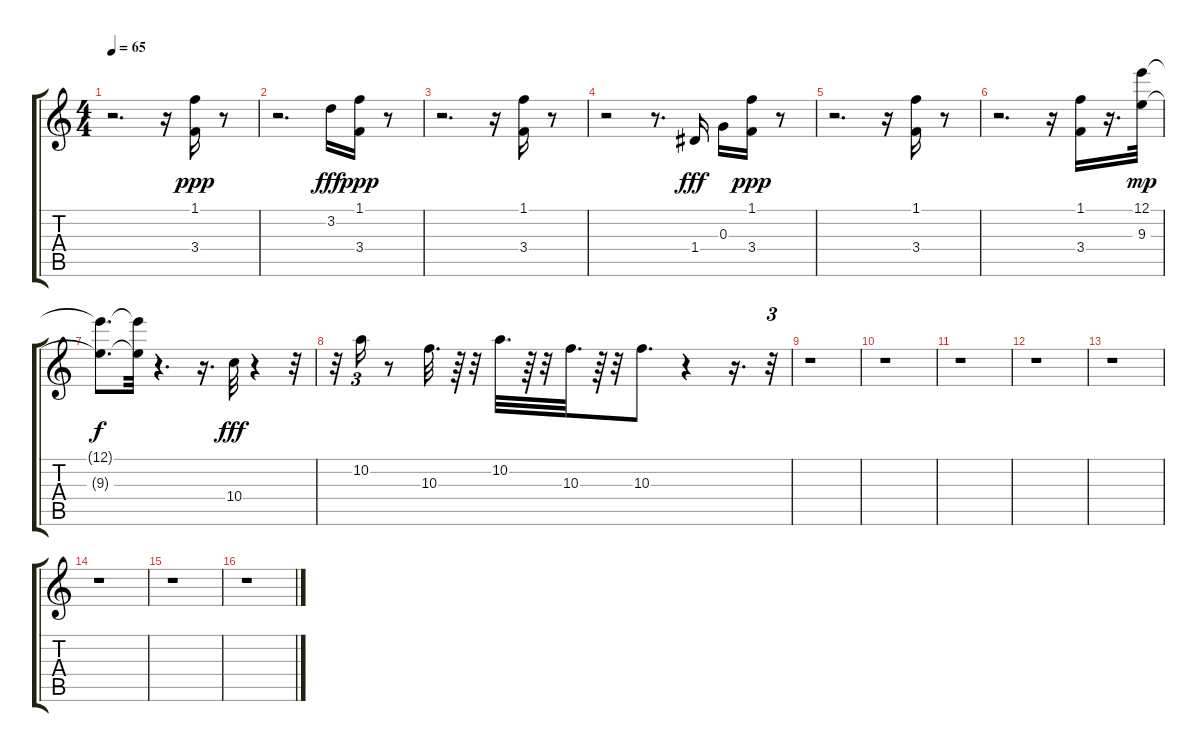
\track "" {instrument guitarharmonics}
\staff {score tabs}
\tuning (E4 B3 G3 D3 A2 E2) {hide}
\ts (4 4)
\tempo 65
\clef g2
\ks c
r.2{d dy mp} r.16 (1.1 3.4).16{dy ppp} r.8 |
r.2{d} 3.2.16{dy fff} (1.1 3.4).16{dy ppp} r.8 |
r.2{d} r.16 (1.1 3.4).16 r.8 |
r.2 r.8{d} 1.4.16{dy fff} 0.3.16 (1.1 3.4).16{dy ppp} r.8 |
r.2{d} r.16 (1.1 3.4).16 r.8 |
r.2{d} r.16 (1.1 3.4).16 r.16{d} (12.1 9.3).32{dy mp} |
(12.1{t} 9.3{t}).8{d dy f} (12.1{t} 9.3{t}).32 r.4{d} r.16{d} 10.4.32{dy fff} r.4 r.32 |
r.32 10.2.16{tu (3 2)} r.8 10.3.32{d} r.64 r.32 10.2.32{d} r.64 r.32 10.3.32{d} r.64 r.32 10.3.8{d} r.4 r.16{d} r.32{tu (3 2)} |
r.1 |
r.1 |
r.1 |
r.1 |
r.1 |
r.1 |
r.1 |
r.1
